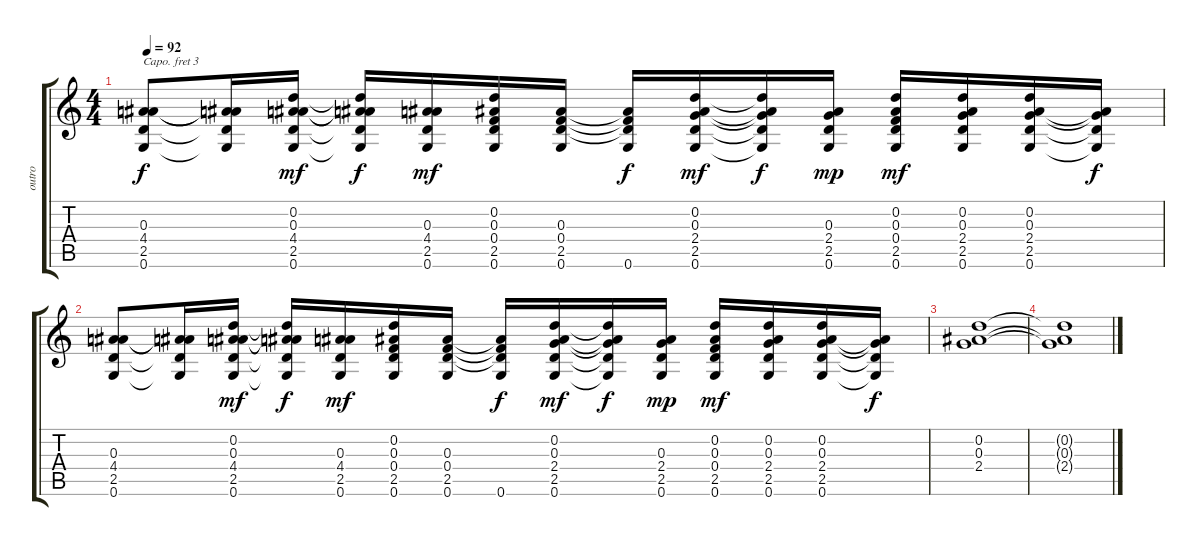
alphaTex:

\track ("outro" "outro") {instrument electricguitarjazz}
\staff {score tabs}
\capo 3
\tuning (E4 B3 G3 D3 A2 E2) {hide}
\ts (4 4)
\tempo 92
\clef g2
\ks c
(0.3 4.4 2.5 0.6).8{dy f} (0.3{t} 4.4{t} 2.5{t} 0.6{t}).16 (0.2 0.3 4.4 2.5 0.6).16{dy mf} (0.2{t} 0.3{t} 4.4{t} 2.5{t} 0.6{t}).16{dy f} (0.3 4.4 2.5 0.6).16{dy mf} (0.2 0.3 0.4 2.5 0.6).16 (0.3 0.4 2.5 0.6).16 (0.3{t} 0.4{t} 2.5{t} 0.6).16{dy f} (0.2 0.3 2.4 2.5 0.6).16{dy mf} (0.2{t} 0.3{t} 2.4{t} 2.5{t} 0.6{t}).16{dy f} (0.3 2.4 2.5 0.6).16{dy mp} (0.2 0.3 0.4 2.5 0.6).16{dy mf} (0.2 0.3 2.4 2.5 0.6).16 (0.2 0.3 2.4 2.5 0.6).16 (0.3{t} 2.4{t} 2.5{t} 0.6{t}).16{dy f} |
(0.3 4.4 2.5 0.6).8 (0.3{t} 4.4{t} 2.5{t} 0.6{t}).16 (0.2 0.3 4.4 2.5 0.6).16{dy mf} (0.2{t} 0.3{t} 4.4{t} 2.5{t} 0.6{t}).16{dy f} (0.3 4.4 2.5 0.6).16{dy mf} (0.2 0.3 0.4 2.5 0.6).16 (0.3 0.4 2.5 0.6).16 (0.3{t} 0.4{t} 2.5{t} 0.6).16{dy f} (0.2 0.3 2.4 2.5 0.6).16{dy mf} (0.2{t} 0.3{t} 2.4{t} 2.5{t} 0.6{t}).16{dy f} (0.3 2.4 2.5 0.6).16{dy mp} (0.2 0.3 0.4 2.5 0.6).16{dy mf} (0.2 0.3 2.4 2.5 0.6).16 (0.2 0.3 2.4 2.5 0.6).16 (0.3{t} 2.4{t} 2.5{t} 0.6{t}).16{dy f} |
(0.2 0.3 2.4).1 |
(0.2{t} 0.3{t} 2.4{t}).1
